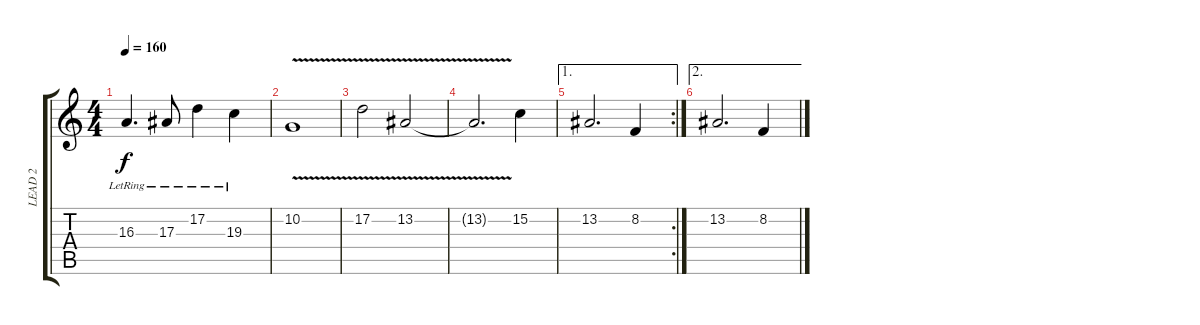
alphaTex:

\track ("LEAD 2" "LEAD 2") {instrument synthbrass2}
\staff {score tabs}
\tuning (D4 A3 F3 C3 G2 C2) {hide}
\ts (4 4)
\tempo 160
\clef g2
\ks c
16.3{lr}.4{d dy f} 17.3{lr}.8 17.2{lr}.4 19.3{lr}.4 |
10.2{v}.1 |
17.2{v}.2 13.2{v}.2 |
13.2{t}.2{d} 15.2.4 |
\ae 1
\rc 2
13.2.2{d} 8.2.4 |
\ae 2
13.2.2{d} 8.2.4
